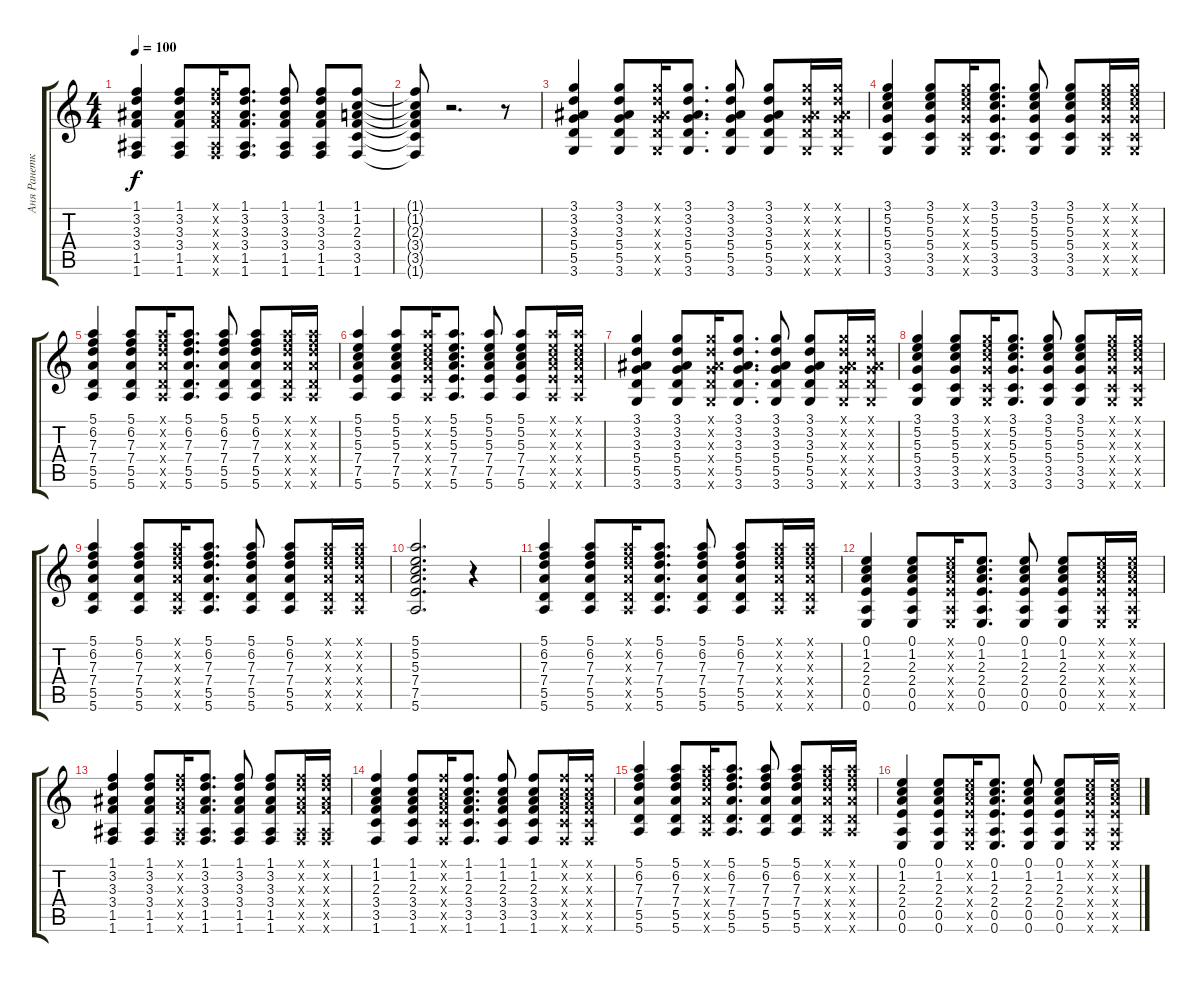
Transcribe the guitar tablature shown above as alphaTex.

\track ("Аня Ранетка" "Аня Ранетк") {instrument electricguitarclean}
\staff {score tabs}
\tuning (E4 B3 G3 D3 A2 E2) {hide}
\ts (4 4)
\tempo 100
\clef g2
\ks c
(1.1 3.2 3.3 3.4 1.5 1.6).4{dy f} (1.1 3.2 3.3 3.4 1.5 1.6).8 (1.1{x} 3.2{x} 3.3{x} 3.4{x} 1.5{x} 1.6{x}).16 (1.1 3.2 3.3 3.4 1.5 1.6).8{d} (1.1 3.2 3.3 3.4 1.5 1.6).8 (1.1 3.2 3.3 3.4 1.5 1.6).8 (1.1 1.2 2.3 3.4 3.5 1.6).8 |
(1.1{t} 1.2{t} 2.3{t} 3.4{t} 3.5{t} 1.6{t}).8 r.2{d} r.8 |
(3.1 3.2 3.3 5.4 5.5 3.6).4 (3.1 3.2 3.3 5.4 5.5 3.6).8 (3.1{x} 3.2{x} 3.3{x} 5.4{x} 5.5{x} 3.6{x}).16 (3.1 3.2 3.3 5.4 5.5 3.6).8{d} (3.1 3.2 3.3 5.4 5.5 3.6).8 (3.1 3.2 3.3 5.4 5.5 3.6).8 (3.1{x} 3.2{x} 3.3{x} 5.4{x} 5.5{x} 3.6{x}).16 (3.1{x} 3.2{x} 3.3{x} 5.4{x} 5.5{x} 3.6{x}).16 |
(3.1 5.2 5.3 5.4 3.5 3.6).4 (3.1 5.2 5.3 5.4 3.5 3.6).8 (3.1{x} 5.2{x} 5.3{x} 5.4{x} 3.5{x} 3.6{x}).16 (3.1 5.2 5.3 5.4 3.5 3.6).8{d} (3.1 5.2 5.3 5.4 3.5 3.6).8 (3.1 5.2 5.3 5.4 3.5 3.6).8 (3.1{x} 5.2{x} 5.3{x} 5.4{x} 3.5{x} 3.6{x}).16 (3.1{x} 5.2{x} 5.3{x} 5.4{x} 3.5{x} 3.6{x}).16 |
(5.1 6.2 7.3 7.4 5.5 5.6).4 (5.1 6.2 7.3 7.4 5.5 5.6).8 (5.1{x} 6.2{x} 7.3{x} 7.4{x} 5.5{x} 5.6{x}).16 (5.1 6.2 7.3 7.4 5.5 5.6).8{d} (5.1 6.2 7.3 7.4 5.5 5.6).8 (5.1 6.2 7.3 7.4 5.5 5.6).8 (5.1{x} 6.2{x} 7.3{x} 7.4{x} 5.5{x} 5.6{x}).16 (5.1{x} 6.2{x} 7.3{x} 7.4{x} 5.5{x} 5.6{x}).16 |
(5.1 5.2 5.3 7.4 7.5 5.6).4 (5.1 5.2 5.3 7.4 7.5 5.6).8 (5.1{x} 5.2{x} 5.3{x} 7.4{x} 7.5{x} 5.6{x}).16 (5.1 5.2 5.3 7.4 7.5 5.6).8{d} (5.1 5.2 5.3 7.4 7.5 5.6).8 (5.1 5.2 5.3 7.4 7.5 5.6).8 (5.1{x} 5.2{x} 5.3{x} 7.4{x} 7.5{x} 5.6{x}).16 (5.1{x} 5.2{x} 5.3{x} 7.4{x} 7.5{x} 5.6{x}).16 |
(3.1 3.2 3.3 5.4 5.5 3.6).4 (3.1 3.2 3.3 5.4 5.5 3.6).8 (3.1{x} 3.2{x} 3.3{x} 5.4{x} 5.5{x} 3.6{x}).16 (3.1 3.2 3.3 5.4 5.5 3.6).8{d} (3.1 3.2 3.3 5.4 5.5 3.6).8 (3.1 3.2 3.3 5.4 5.5 3.6).8 (3.1{x} 3.2{x} 3.3{x} 5.4{x} 5.5{x} 3.6{x}).16 (3.1{x} 3.2{x} 3.3{x} 5.4{x} 5.5{x} 3.6{x}).16 |
(3.1 5.2 5.3 5.4 3.5 3.6).4 (3.1 5.2 5.3 5.4 3.5 3.6).8 (3.1{x} 5.2{x} 5.3{x} 5.4{x} 3.5{x} 3.6{x}).16 (3.1 5.2 5.3 5.4 3.5 3.6).8{d} (3.1 5.2 5.3 5.4 3.5 3.6).8 (3.1 5.2 5.3 5.4 3.5 3.6).8 (3.1{x} 5.2{x} 5.3{x} 5.4{x} 3.5{x} 3.6{x}).16 (3.1{x} 5.2{x} 5.3{x} 5.4{x} 3.5{x} 3.6{x}).16 |
(5.1 6.2 7.3 7.4 5.5 5.6).4 (5.1 6.2 7.3 7.4 5.5 5.6).8 (5.1{x} 6.2{x} 7.3{x} 7.4{x} 5.5{x} 5.6{x}).16 (5.1 6.2 7.3 7.4 5.5 5.6).8{d} (5.1 6.2 7.3 7.4 5.5 5.6).8 (5.1 6.2 7.3 7.4 5.5 5.6).8 (5.1{x} 6.2{x} 7.3{x} 7.4{x} 5.5{x} 5.6{x}).16 (5.1{x} 6.2{x} 7.3{x} 7.4{x} 5.5{x} 5.6{x}).16 |
(5.1 5.2 5.3 7.4 7.5 5.6).2{d} r.4 |
(5.1 6.2 7.3 7.4 5.5 5.6).4 (5.1 6.2 7.3 7.4 5.5 5.6).8 (5.1{x} 6.2{x} 7.3{x} 7.4{x} 5.5{x} 5.6{x}).16 (5.1 6.2 7.3 7.4 5.5 5.6).8{d} (5.1 6.2 7.3 7.4 5.5 5.6).8 (5.1 6.2 7.3 7.4 5.5 5.6).8 (5.1{x} 6.2{x} 7.3{x} 7.4{x} 5.5{x} 5.6{x}).16 (5.1{x} 6.2{x} 7.3{x} 7.4{x} 5.5{x} 5.6{x}).16 |
(0.1 1.2 2.3 2.4 0.5 0.6).4 (0.1 1.2 2.3 2.4 0.5 0.6).8 (0.1{x} 1.2{x} 2.3{x} 2.4{x} 0.5{x} 0.6{x}).16 (0.1 1.2 2.3 2.4 0.5 0.6).8{d} (0.1 1.2 2.3 2.4 0.5 0.6).8 (0.1 1.2 2.3 2.4 0.5 0.6).8 (0.1{x} 1.2{x} 2.3{x} 2.4{x} 0.5{x} 0.6{x}).16 (0.1{x} 1.2{x} 2.3{x} 2.4{x} 0.5{x} 0.6{x}).16 |
(1.1 3.2 3.3 3.4 1.5 1.6).4 (1.1 3.2 3.3 3.4 1.5 1.6).8 (1.1{x} 3.2{x} 3.3{x} 3.4{x} 1.5{x} 1.6{x}).16 (1.1 3.2 3.3 3.4 1.5 1.6).8{d} (1.1 3.2 3.3 3.4 1.5 1.6).8 (1.1 3.2 3.3 3.4 1.5 1.6).8 (1.1{x} 3.2{x} 3.3{x} 3.4{x} 1.5{x} 1.6{x}).16 (1.1{x} 3.2{x} 3.3{x} 3.4{x} 1.5{x} 1.6{x}).16 |
(1.1 1.2 2.3 3.4 3.5 1.6).4 (1.1 1.2 2.3 3.4 3.5 1.6).8 (1.1{x} 1.2{x} 2.3{x} 3.4{x} 3.5{x} 1.6{x}).16 (1.1 1.2 2.3 3.4 3.5 1.6).8{d} (1.1 1.2 2.3 3.4 3.5 1.6).8 (1.1 1.2 2.3 3.4 3.5 1.6).8 (1.1{x} 1.2{x} 2.3{x} 3.4{x} 3.5{x} 1.6{x}).16 (1.1{x} 1.2{x} 2.3{x} 3.4{x} 3.5{x} 1.6{x}).16 |
(5.1 6.2 7.3 7.4 5.5 5.6).4 (5.1 6.2 7.3 7.4 5.5 5.6).8 (5.1{x} 6.2{x} 7.3{x} 7.4{x} 5.5{x} 5.6{x}).16 (5.1 6.2 7.3 7.4 5.5 5.6).8{d} (5.1 6.2 7.3 7.4 5.5 5.6).8 (5.1 6.2 7.3 7.4 5.5 5.6).8 (5.1{x} 6.2{x} 7.3{x} 7.4{x} 5.5{x} 5.6{x}).16 (5.1{x} 6.2{x} 7.3{x} 7.4{x} 5.5{x} 5.6{x}).16 |
(0.1 1.2 2.3 2.4 0.5 0.6).4 (0.1 1.2 2.3 2.4 0.5 0.6).8 (0.1{x} 1.2{x} 2.3{x} 2.4{x} 0.5{x} 0.6{x}).16 (0.1 1.2 2.3 2.4 0.5 0.6).8{d} (0.1 1.2 2.3 2.4 0.5 0.6).8 (0.1 1.2 2.3 2.4 0.5 0.6).8 (0.1{x} 1.2{x} 2.3{x} 2.4{x} 0.5{x} 0.6{x}).16 (0.1{x} 1.2{x} 2.3{x} 2.4{x} 0.5{x} 0.6{x}).16
